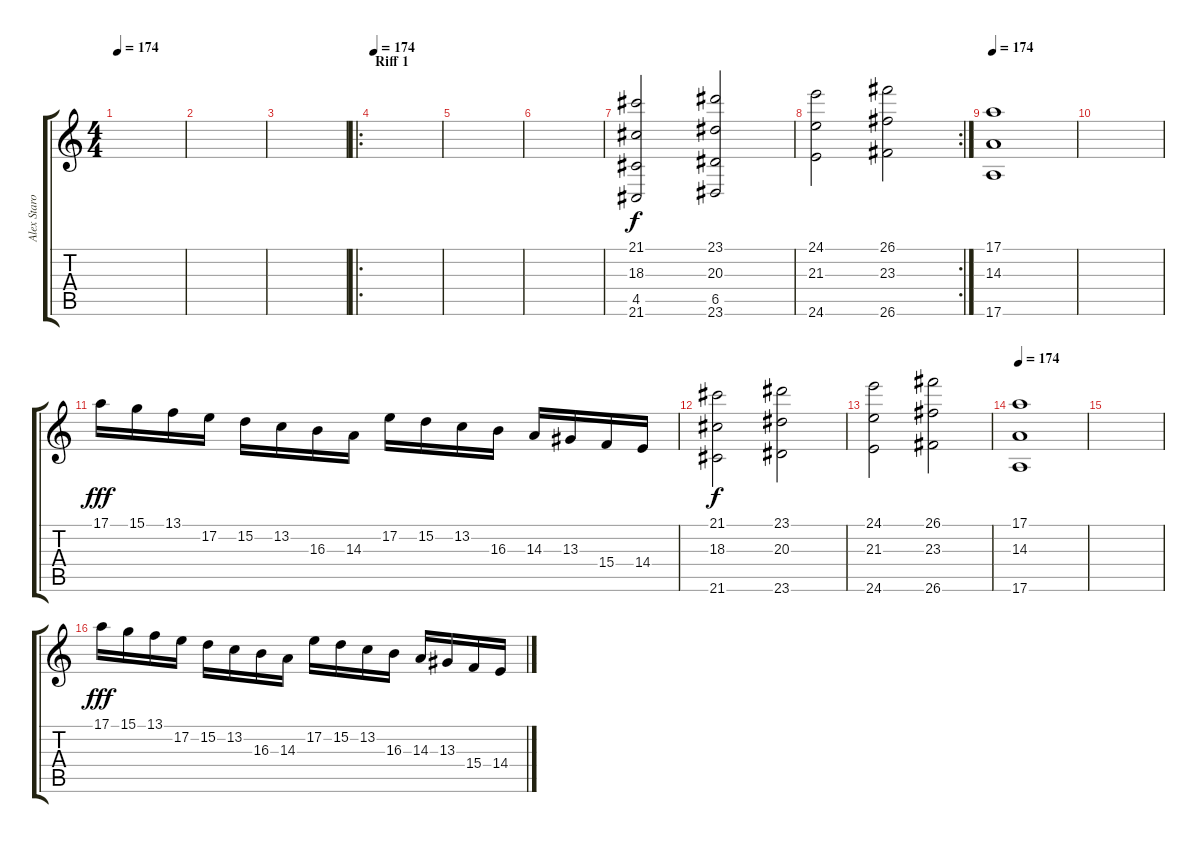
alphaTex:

\track ("Alex Staropoli (Key 2)" "Alex Staro") {instrument stringensemble1}
\staff {score tabs}
\tuning (E4 B3 G3 D3 A2 E2) {hide}
\ts (4 4)
\tempo 174
\clef g2
\ks c
|
|
|
\ro
\section ("" "Riff 1")
\tempo 174
|
|
|
(21.1 18.3 4.5 21.6).2{dy f} (23.1 20.3 6.5 23.6).2 |
\rc 2
(24.1 21.3 24.6).2 (26.1 23.3 26.6).2 |
\tempo 174
(17.1 14.3 17.6).1 |
|
17.1.16{dy fff} 15.1.16 13.1.16 17.2.16 15.2.16 13.2.16 16.3.16 14.3.16 17.2.16 15.2.16 13.2.16 16.3.16 14.3.16 13.3.16 15.4.16 14.4.16 |
(21.1 18.3 21.6).2{dy f} (23.1 20.3 23.6).2 |
(24.1 21.3 24.6).2 (26.1 23.3 26.6).2 |
\tempo 174
(17.1 14.3 17.6).1 |
|
17.1.16{dy fff} 15.1.16 13.1.16 17.2.16 15.2.16 13.2.16 16.3.16 14.3.16 17.2.16 15.2.16 13.2.16 16.3.16 14.3.16 13.3.16 15.4.16 14.4.16
